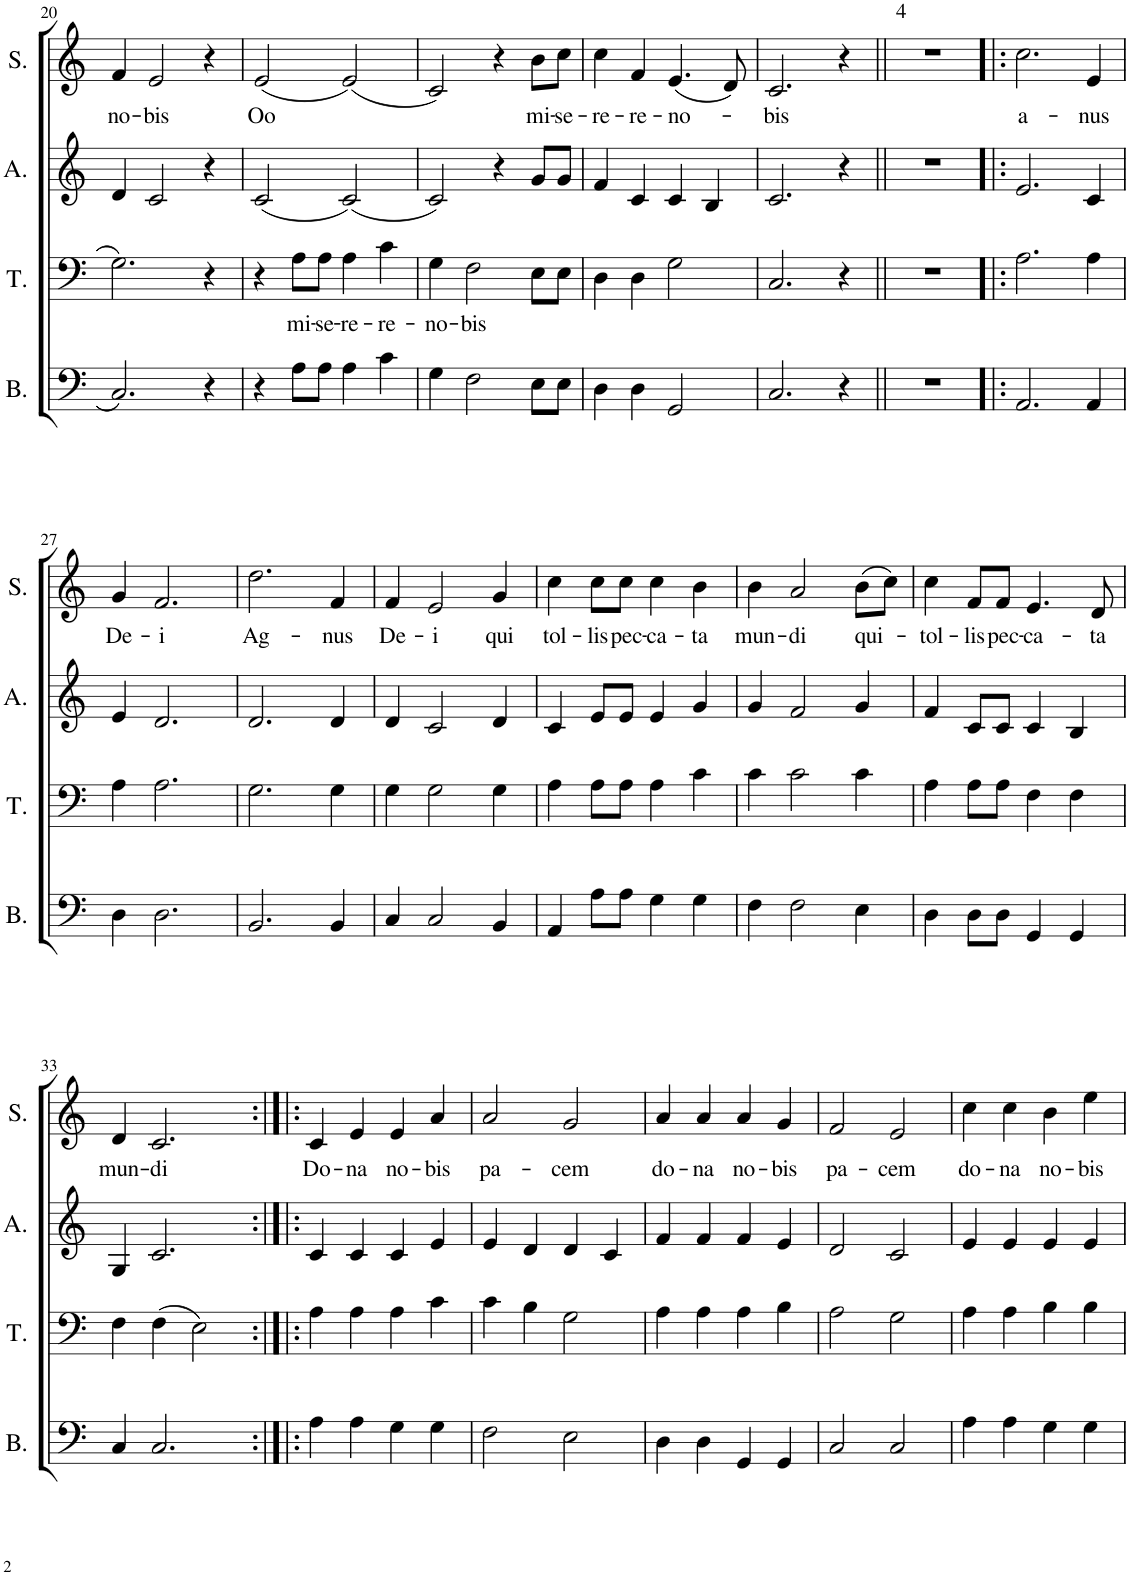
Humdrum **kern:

**kern	**kern	**text	**kern	**kern	**text
*part4	*part3	*part3	*part2	*part1	*part1
*staff4	*staff3	*staff3	*staff2	*staff1	*staff1
*I"Bass	*I"Tenor	*	*I"Alto	*I"Soprano	*
*I'B.	*I'T.	*	*I'A.	*I'S.	*
!!LO:PB:g=z
*clefF4	*clefF4	*	*clefG2	*clefG2	*
*k[]	*k[]	*	*k[]	*k[]	*
*M4/4	*M4/4	*	*M4/4	*M4/4	*
=20	=20	=20	=20	=20	=20
!	!	!	!	!	!LO:LY:b
2.C/	2.G\	.	4d/	4f/	no-
!	!	!	!	!	!LO:LY:b
.	.	.	2c/	2e/	-bis
4r	4r	.	4r	4r	.
=21	=21	=21	=21	=21	=21
!	!	!	!	!	!LO:LY:b
4r	4r	.	(2c/	(2e/	Oo
!	!	!LO:LY:b	!	!	!
8A\L	8A\L	mi-	.	.	.
!	!	!LO:LY:b	!	!	!
8A\J	8A\J	-se-	.	.	.
!	!	!LO:LY:b	!	!	!
4A\	4A\	-re-	(2c/)	(2e/)	.
!	!	!LO:LY:b	!	!	!
4c\	4c\	-re-	.	.	.
=22	=22	=22	=22	=22	=22
!	!	!LO:LY:b	!	!	!
4G\	4G\	-no-	2c/)	2c/)	.
!	!	!LO:LY:b	!	!	!
2F\	2F\	-bis	.	.	.
.	.	.	4r	4r	.
!	!	!	!	!	!LO:LY:b
8E\L	8E\L	.	8g/L	8b\L	mi-
!	!	!	!	!	!LO:LY:b
8E\J	8E\J	.	8g/J	8cc\J	-se-
=23	=23	=23	=23	=23	=23
!	!	!	!	!	!LO:LY:b
4D\	4D\	.	4f/	4cc\	-re-
!	!	!	!	!	!LO:LY:b
4D\	4D\	.	4c/	4f/	-re-
!	!	!	!	!	!LO:LY:b
2GG/	2G\	.	4c/	(4.e/	-no-
.	.	.	4B/	.	.
.	.	.	.	8d/)	.
=24	=24	=24	=24	=24	=24
!	!	!	!	!	!LO:LY:b
2.C/	2.C/	.	2.c/	2.c/	-bis
4r	4r	.	4r	4r	.
=25||	=25||	=25||	=25||	=25||	=25||
!	!	!	!	!LO:TX:a:t=4	!
1r	1r	.	1r	1r	.
=26!|:	=26!|:	=26!|:	=26!|:	=26!|:	=26!|:
!	!	!	!	!	!LO:LY:b
2.AA/	2.A\	.	2.e/	2.cc\	a-
!	!	!	!	!	!LO:LY:b
4AA/	4A\	.	4c/	4e/	-nus
!!LO:LB:g=z
=27	=27	=27	=27	=27	=27
!	!	!	!	!	!LO:LY:b
4D\	4A\	.	4e/	4g/	De-
!	!	!	!	!	!LO:LY:b
2.D\	2.A\	.	2.d/	2.f/	-i
=28	=28	=28	=28	=28	=28
!	!	!	!	!	!LO:LY:b
2.BB/	2.G\	.	2.d/	2.dd\	Ag-
!	!	!	!	!	!LO:LY:b
4BB/	4G\	.	4d/	4f/	-nus
=29	=29	=29	=29	=29	=29
!	!	!	!	!	!LO:LY:b
4C/	4G\	.	4d/	4f/	De-
!	!	!	!	!	!LO:LY:b
2C/	2G\	.	2c/	2e/	-i
!	!	!	!	!	!LO:LY:b
4BB/	4G\	.	4d/	4g/	qui
=30	=30	=30	=30	=30	=30
!	!	!	!	!	!LO:LY:b
4AA/	4A\	.	4c/	4cc\	tol-
!	!	!	!	!	!LO:LY:b
8A\L	8A\L	.	8e/L	8cc\L	-lis
!	!	!	!	!	!LO:LY:b
8A\J	8A\J	.	8e/J	8cc\J	pec-
!	!	!	!	!	!LO:LY:b
4G\	4A\	.	4e/	4cc\	-ca-
!	!	!	!	!	!LO:LY:b
4G\	4c\	.	4g/	4b\	-ta
=31	=31	=31	=31	=31	=31
!	!	!	!	!	!LO:LY:b
4F\	4c\	.	4g/	4b\	mun-
!	!	!	!	!	!LO:LY:b
2F\	2c\	.	2f/	2a/	-di
!	!	!	!	!	!LO:LY:b
4E\	4c\	.	4g/	(8b\L	qui-
.	.	.	.	8cc\J)	.
=32	=32	=32	=32	=32	=32
!	!	!	!	!	!LO:LY:b
4D\	4A\	.	4f/	4cc\	-tol-
!	!	!	!	!	!LO:LY:b
8D\L	8A\L	.	8c/L	8f/L	-lis
!	!	!	!	!	!LO:LY:b
8D\J	8A\J	.	8c/J	8f/J	pec-
!	!	!	!	!	!LO:LY:b
4GG/	4F\	.	4c/	4.e/	-ca-
4GG/	4F\	.	4B/	.	.
!	!	!	!	!	!LO:LY:b
.	.	.	.	8d/	-ta
!!LO:LB:g=z
=33	=33	=33	=33	=33	=33
!	!	!	!	!	!LO:LY:b
4C/	4F\	.	4G/	4d/	mun-
!	!	!	!	!	!LO:LY:b
2.C/	(4F\	.	2.c/	2.c/	-di
.	2E\)	.	.	.	.
=34:|!|:	=34:|!|:	=34:|!|:	=34:|!|:	=34:|!|:	=34:|!|:
!	!	!	!	!	!LO:LY:b
4A\	4A\	.	4c/	4c/	Do-
!	!	!	!	!	!LO:LY:b
4A\	4A\	.	4c/	4e/	-na
!	!	!	!	!	!LO:LY:b
4G\	4A\	.	4c/	4e/	no-
!	!	!	!	!	!LO:LY:b
4G\	4c\	.	4e/	4a/	-bis
=35	=35	=35	=35	=35	=35
!	!	!	!	!	!LO:LY:b
2F\	4c\	.	4e/	2a/	pa-
.	4B\	.	4d/	.	.
!	!	!	!	!	!LO:LY:b
2E\	2G\	.	4d/	2g/	-cem
.	.	.	4c/	.	.
=36	=36	=36	=36	=36	=36
!	!	!	!	!	!LO:LY:b
4D\	4A\	.	4f/	4a/	do-
!	!	!	!	!	!LO:LY:b
4D\	4A\	.	4f/	4a/	-na
!	!	!	!	!	!LO:LY:b
4GG/	4A\	.	4f/	4a/	no-
!	!	!	!	!	!LO:LY:b
4GG/	4B\	.	4e/	4g/	-bis
=37	=37	=37	=37	=37	=37
!	!	!	!	!	!LO:LY:b
2C/	2A\	.	2d/	2f/	pa-
!	!	!	!	!	!LO:LY:b
2C/	2G\	.	2c/	2e/	-cem
=38	=38	=38	=38	=38	=38
!	!	!	!	!	!LO:LY:b
4A\	4A\	.	4e/	4cc\	do-
!	!	!	!	!	!LO:LY:b
4A\	4A\	.	4e/	4cc\	-na
!	!	!	!	!	!LO:LY:b
4G\	4B\	.	4e/	4b\	no-
!	!	!	!	!	!LO:LY:b
4G\	4B\	.	4e/	4ee\	-bis
=	=	=	=	=	=
*-	*-	*-	*-	*-	*-
